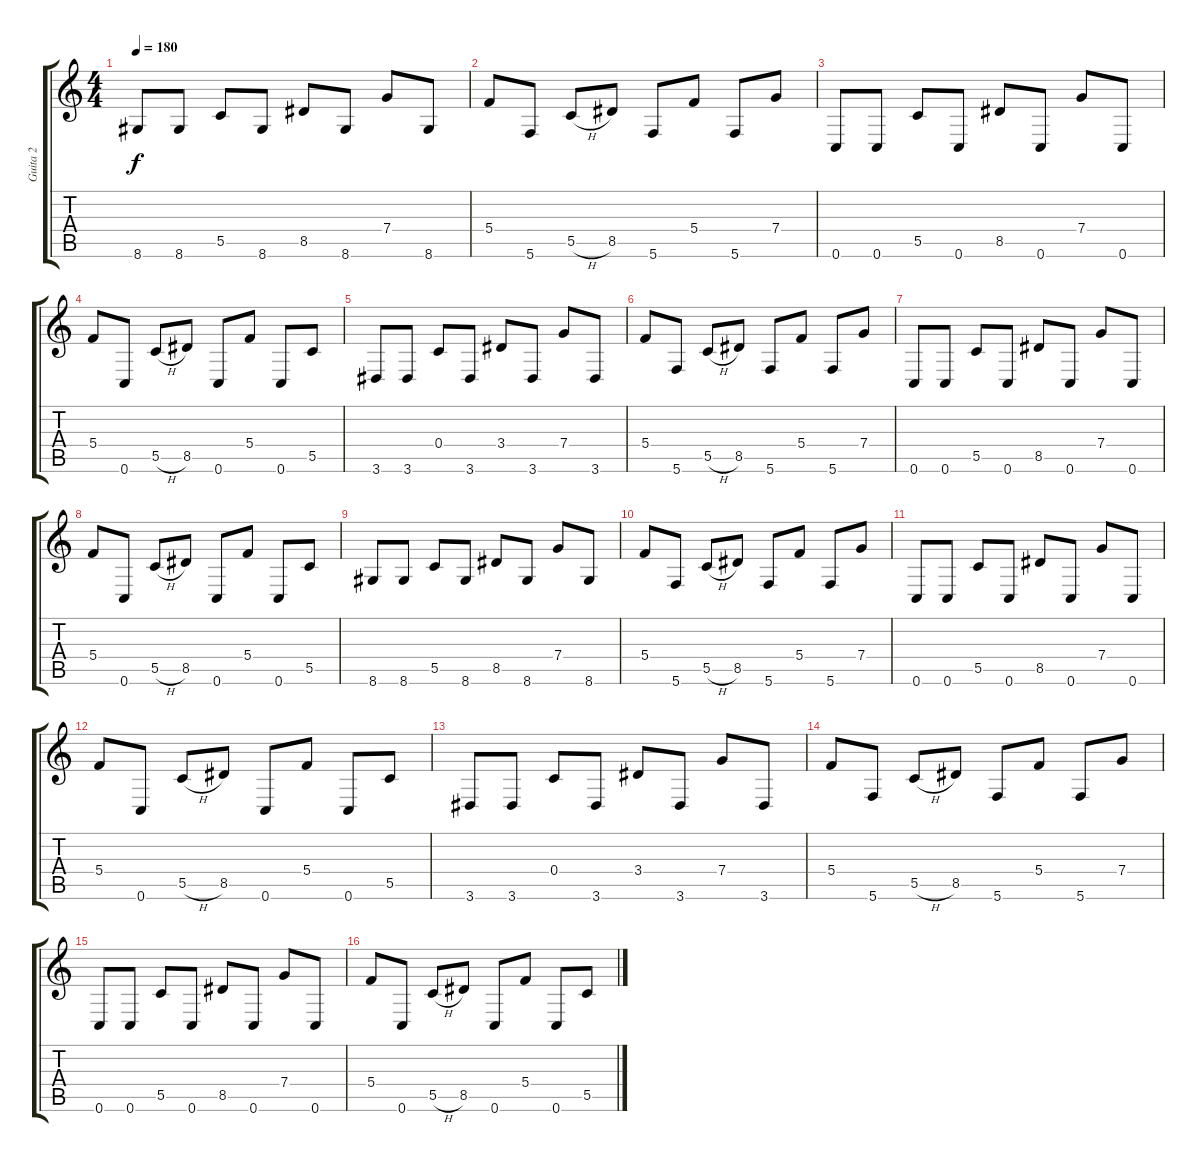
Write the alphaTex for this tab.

\track ("Guita 2" "Guita 2") {instrument distortionguitar}
\staff {score tabs}
\tuning (D4 A3 F3 C3 G2 C2) {hide}
\ts (4 4)
\tempo 180
\clef g2
\ks c
8.6.8{dy f} 8.6.8 5.5.8 8.6.8 8.5.8 8.6.8 7.4.8 8.6.8 |
5.4.8 5.6.8 5.5{h}.8 8.5.8 5.6.8 5.4.8 5.6.8 7.4.8 |
0.6.8 0.6.8 5.5.8 0.6.8 8.5.8 0.6.8 7.4.8 0.6.8 |
5.4.8 0.6.8 5.5{h}.8 8.5.8 0.6.8 5.4.8 0.6.8 5.5.8 |
3.6.8 3.6.8 0.4.8 3.6.8 3.4.8 3.6.8 7.4.8 3.6.8 |
5.4.8 5.6.8 5.5{h}.8 8.5.8 5.6.8 5.4.8 5.6.8 7.4.8 |
0.6.8 0.6.8 5.5.8 0.6.8 8.5.8 0.6.8 7.4.8 0.6.8 |
5.4.8 0.6.8 5.5{h}.8 8.5.8 0.6.8 5.4.8 0.6.8 5.5.8 |
8.6.8 8.6.8 5.5.8 8.6.8 8.5.8 8.6.8 7.4.8 8.6.8 |
5.4.8 5.6.8 5.5{h}.8 8.5.8 5.6.8 5.4.8 5.6.8 7.4.8 |
0.6.8 0.6.8 5.5.8 0.6.8 8.5.8 0.6.8 7.4.8 0.6.8 |
5.4.8 0.6.8 5.5{h}.8 8.5.8 0.6.8 5.4.8 0.6.8 5.5.8 |
3.6.8 3.6.8 0.4.8 3.6.8 3.4.8 3.6.8 7.4.8 3.6.8 |
5.4.8 5.6.8 5.5{h}.8 8.5.8 5.6.8 5.4.8 5.6.8 7.4.8 |
0.6.8 0.6.8 5.5.8 0.6.8 8.5.8 0.6.8 7.4.8 0.6.8 |
5.4.8 0.6.8 5.5{h}.8 8.5.8 0.6.8 5.4.8 0.6.8 5.5.8
